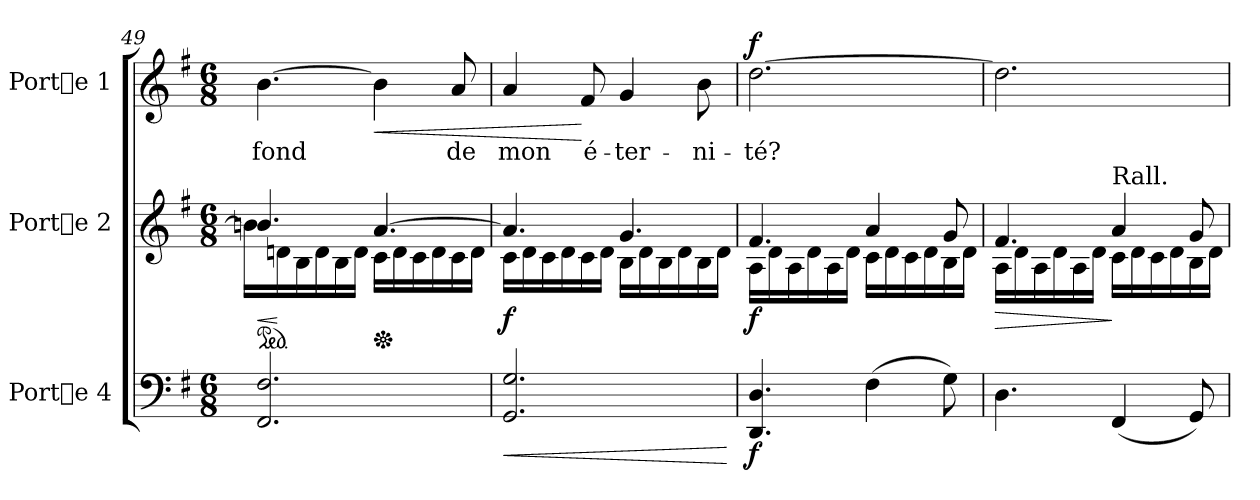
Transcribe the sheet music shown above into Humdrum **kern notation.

**kern	**dynam	**kern	**dynam	**kern	**text	**dynam
*part3	*part3	*part2	*part2	*part1	*part1	*part1
*staff3	*staff3	*staff2	*staff2	*staff1	*staff1	*staff1
*I"Porte 4	*	*I"Porte 2	*	*I"Porte 1	*	*
!!LO:PB:g=z
*clefF4	*	*clefG2	*	*clefG2	*	*
*k[f#]	*	*k[f#]	*	*k[f#]	*	*
*G:	*	*G:	*	*G:	*	*
*M6/8	*	*M6/8	*	*M6/8	*	*
*	*	*ped	*	*	*	*
=49	=49	=49	=49	=49	=49	=49
*	*	*^	*	*	*	*
!	!	!	!	!LO:HP:b	!	!LO:LY:b	!
2.F#/ 2.FF#/	.	4.bn/	16bn\L]	<	[>4.b\	fond	.
.	.	.	16dn\	[	.	.	.
.	.	.	16B\	.	.	.	.
.	.	.	16d\	.	.	.	.
.	.	.	16B\	.	.	.	.
.	.	.	16d\J	.	.	.	.
*	*	*Xped	*	*	*	*	*
!	!	!	!	!	!	!LO:LY:b	!LO:HP:b
.	.	[<4.a/	16c\L	.	4b\]	.	<
.	.	.	16d\	.	.	.	.
.	.	.	16c\	.	.	.	.
.	.	.	16d\	.	.	.	.
!	!	!	!	!	!	!LO:LY:b	!
.	.	.	16c\	.	8a/	de	.
.	.	.	16d\J	.	.	.	.
=50	=50	=50	=50	=50	=50	=50	=50
!	!LO:HP:b	!	!	!LO:DY:b	!	!LO:LY:b	!
2.G/ 2.GG/	<	4.a/]	16c\L	f	4a/	mon	.
.	.	.	16d\	.	.	.	.
.	.	.	16c\	.	.	.	.
.	.	.	16d\	.	.	.	.
!	!	!	!	!	!	!LO:LY:b	!
.	.	.	16c\	.	8f#/	é-	[
.	.	.	16d\J	.	.	.	.
!	!	!	!	!	!	!LO:LY:b	!
.	.	4.g/	16B\L	.	4g/	-ter-	.
.	.	.	16d\	.	.	.	.
.	.	.	16B\	.	.	.	.
.	.	.	16d\	.	.	.	.
!	!	!	!	!	!	!LO:LY:b	!
.	.	.	16B\	.	8b\	-ni-	.
.	.	.	16d\J	.	.	.	.
*	*	*v	*v	*	*	*	*
.	[	.	.	.	.	.
=51	=51	=51	=51	=51	=51	=51
*	*	*^	*	*	*	*
!	!LO:DY:b	!	!	!LO:DY:b	!	!LO:LY:b	!LO:DY:a
4.D/ 4.DD/	f	4.f#/	16A\L	f	[>2.dd\	-té?	f
.	.	.	16d\	.	.	.	.
.	.	.	16A\	.	.	.	.
.	.	.	16d\	.	.	.	.
.	.	.	16A\	.	.	.	.
.	.	.	16d\J	.	.	.	.
(>4F#\	.	4a/	16c\L	.	.	.	.
.	.	.	16d\	.	.	.	.
.	.	.	16c\	.	.	.	.
.	.	.	16d\	.	.	.	.
8G\)	.	8g/	16B\	.	.	.	.
.	.	.	16d\J	.	.	.	.
!!LO:LB:g=z
=52	=52	=52	=52	=52	=52	=52	=52
*	*	*MM225	*	*	*	*	*
!	!	!	!	!LO:HP:b	!	!	!
4.D\	.	4.f#/	16A\L	>	2.dd\]	.	.
.	.	.	16d\	.	.	.	.
.	.	.	16A\	.	.	.	.
.	.	.	16d\	.	.	.	.
.	.	.	16A\	.	.	.	.
.	.	.	16d\J	.	.	.	.
!	!	!LO:TX:a:t=Rall.	!	!	!	!	!
(>4FF#/	.	4a/	16c\L	]	.	.	.
.	.	.	16d\	.	.	.	.
.	.	.	16c\	.	.	.	.
.	.	.	16d\	.	.	.	.
8GG/)	.	8g/	16B\	.	.	.	.
.	.	.	16d\J	.	.	.	.
*	*	*v	*v	*	*	*	*
=	=	=	=	=	=	=
*-	*-	*-	*-	*-	*-	*-
